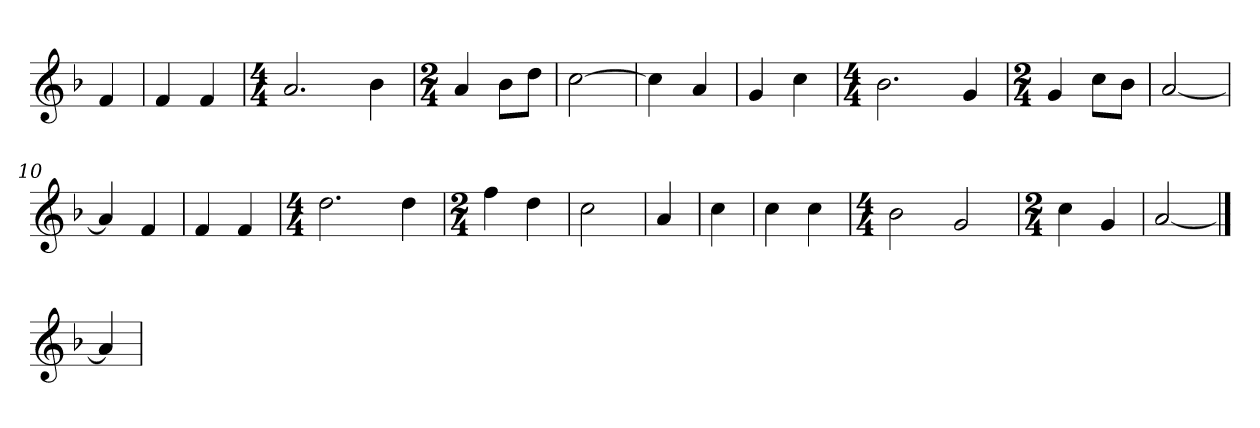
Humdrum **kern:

**kern
*part1
*staff1
*clefG2
*k[b-]
*F:
=
4f
=1
4f
4f
=2
*M4/4
2.a
4b-
=3
*M2/4
4a
8b-\L
8dd\J
=4
[2cc
=5
4cc]
4a
=6
4g
4cc
=7
*M4/4
2.b-
4g
=8
*M2/4
4g
8cc\L
8b-\J
=9
[2a
=10
4a]
4f
=11
4f
4f
=12
*M4/4
2.dd
4dd
=13
*M2/4
4ff
4dd
=14
2cc
=15y
4a
=16
4cc
=17
4cc
4cc
=18
*M4/4
2b-
2g
=19
*M2/4
4cc
4g
=20
[2a
==21
4a]
=
*-
